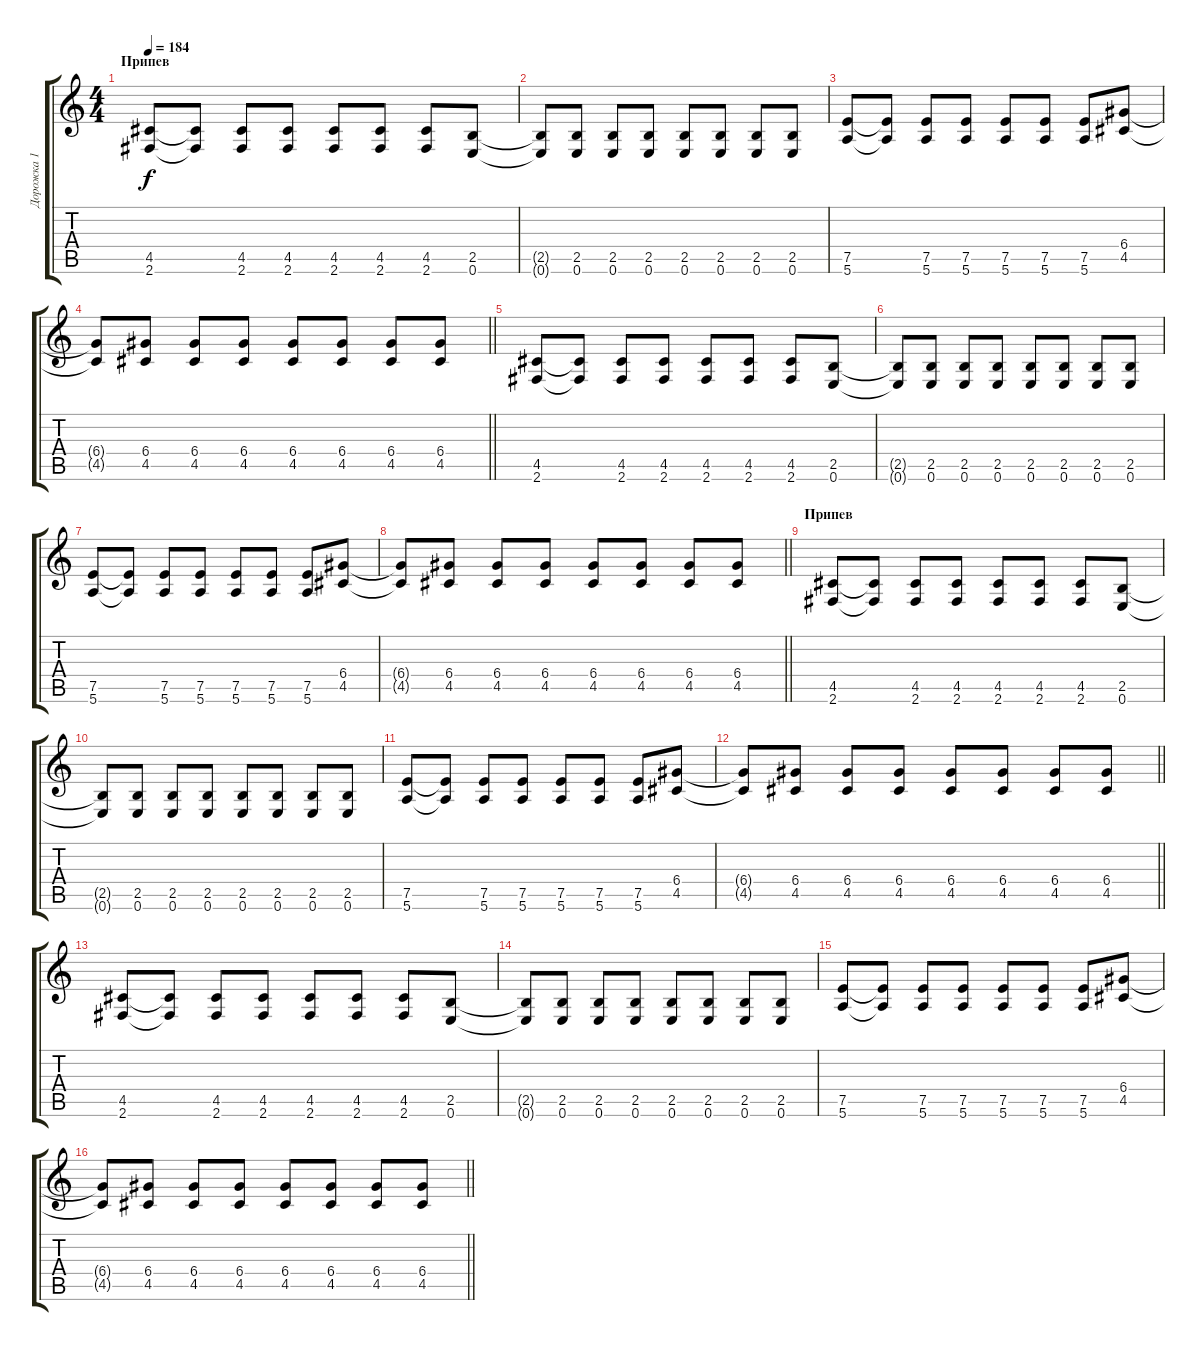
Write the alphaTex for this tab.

\track ("Дорожка 1" "Дорожка 1") {instrument overdrivenguitar}
\staff {score tabs}
\tuning (E4 B3 G3 D3 A2 E2) {hide}
\ts (4 4)
\section ("" "Припев")
\tempo 184
\clef g2
\ks c
(4.5 2.6).8{dy f} (4.5{t} 2.6{t}).8 (4.5 2.6).8 (4.5 2.6).8 (4.5 2.6).8 (4.5 2.6).8 (4.5 2.6).8 (2.5 0.6).8 |
(2.5{t} 0.6{t}).8 (2.5 0.6).8 (2.5 0.6).8 (2.5 0.6).8 (2.5 0.6).8 (2.5 0.6).8 (2.5 0.6).8 (2.5 0.6).8 |
(7.5 5.6).8 (7.5{t} 5.6{t}).8 (7.5 5.6).8 (7.5 5.6).8 (7.5 5.6).8 (7.5 5.6).8 (7.5 5.6).8 (6.4 4.5).8 |
\barLineRight lightlight
(6.4{t} 4.5{t}).8 (6.4 4.5).8 (6.4 4.5).8 (6.4 4.5).8 (6.4 4.5).8 (6.4 4.5).8 (6.4 4.5).8 (6.4 4.5).8 |
(4.5 2.6).8 (4.5{t} 2.6{t}).8 (4.5 2.6).8 (4.5 2.6).8 (4.5 2.6).8 (4.5 2.6).8 (4.5 2.6).8 (2.5 0.6).8 |
(2.5{t} 0.6{t}).8 (2.5 0.6).8 (2.5 0.6).8 (2.5 0.6).8 (2.5 0.6).8 (2.5 0.6).8 (2.5 0.6).8 (2.5 0.6).8 |
(7.5 5.6).8 (7.5{t} 5.6{t}).8 (7.5 5.6).8 (7.5 5.6).8 (7.5 5.6).8 (7.5 5.6).8 (7.5 5.6).8 (6.4 4.5).8 |
\barLineRight lightlight
(6.4{t} 4.5{t}).8 (6.4 4.5).8 (6.4 4.5).8 (6.4 4.5).8 (6.4 4.5).8 (6.4 4.5).8 (6.4 4.5).8 (6.4 4.5).8 |
\section ("" "Припев ")
(4.5 2.6).8 (4.5{t} 2.6{t}).8 (4.5 2.6).8 (4.5 2.6).8 (4.5 2.6).8 (4.5 2.6).8 (4.5 2.6).8 (2.5 0.6).8 |
(2.5{t} 0.6{t}).8 (2.5 0.6).8 (2.5 0.6).8 (2.5 0.6).8 (2.5 0.6).8 (2.5 0.6).8 (2.5 0.6).8 (2.5 0.6).8 |
(7.5 5.6).8 (7.5{t} 5.6{t}).8 (7.5 5.6).8 (7.5 5.6).8 (7.5 5.6).8 (7.5 5.6).8 (7.5 5.6).8 (6.4 4.5).8 |
\barLineRight lightlight
(6.4{t} 4.5{t}).8 (6.4 4.5).8 (6.4 4.5).8 (6.4 4.5).8 (6.4 4.5).8 (6.4 4.5).8 (6.4 4.5).8 (6.4 4.5).8 |
(4.5 2.6).8 (4.5{t} 2.6{t}).8 (4.5 2.6).8 (4.5 2.6).8 (4.5 2.6).8 (4.5 2.6).8 (4.5 2.6).8 (2.5 0.6).8 |
(2.5{t} 0.6{t}).8 (2.5 0.6).8 (2.5 0.6).8 (2.5 0.6).8 (2.5 0.6).8 (2.5 0.6).8 (2.5 0.6).8 (2.5 0.6).8 |
(7.5 5.6).8 (7.5{t} 5.6{t}).8 (7.5 5.6).8 (7.5 5.6).8 (7.5 5.6).8 (7.5 5.6).8 (7.5 5.6).8 (6.4 4.5).8 |
\barLineRight lightlight
(6.4{t} 4.5{t}).8 (6.4 4.5).8 (6.4 4.5).8 (6.4 4.5).8 (6.4 4.5).8 (6.4 4.5).8 (6.4 4.5).8 (6.4 4.5).8
